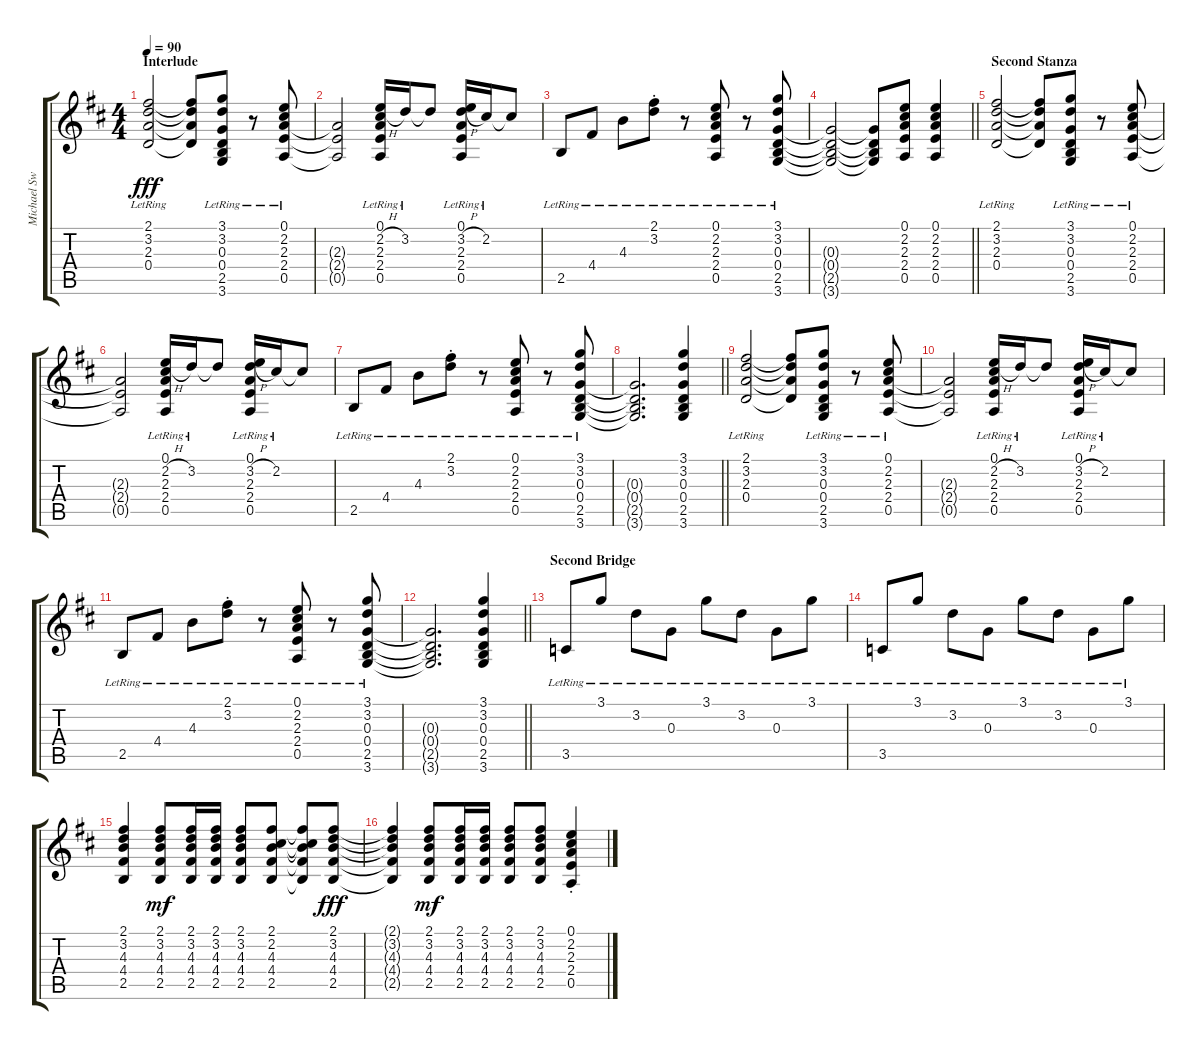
\track ("Michael Sweet [Acoustic Guitar]" "Michael Sw") {instrument acousticguitarsteel}
\staff {score tabs}
\tuning (E4 B3 G3 D3 A2 E2) {hide}
\ts (4 4)
\section ("" "Interlude")
\tempo 90
\clef g2
\ks d
(2.1{lr} 3.2{lr} 2.3{lr} 0.4{lr}).2{dy fff} (2.1{t} 3.2{t} 2.3{t} 0.4{t}).8 (3.1 3.2 0.3{lr} 0.4{lr} 2.5 3.6{lr}).8 r.8 (0.1 2.2 2.3{lr} 2.4{lr} 0.5{lr}).8 |
(2.3{t} 2.4{t} 0.5{t}).2 (0.1 2.2{h lr} 2.3{lr} 2.4{lr} 0.5).16 3.2{lr}.16 3.2{t}.8 (0.1 3.2{h lr} 2.3{lr} 2.4{lr} 0.5).16 2.2{lr}.16 2.2{t}.8 |
2.5{lr}.8 4.4{lr}.8 4.3{lr}.8 (2.1{st lr} 3.2{st lr}).8 r.8 (0.1 2.2 2.3{lr} 2.4{lr} 0.5{lr}).8 r.8 (3.1 3.2 0.3{lr} 0.4{lr} 2.5{lr} 3.6{lr}).8 |
\barLineRight lightlight
(0.3{t} 0.4{t} 2.5{t} 3.6{t}).2 (0.3{t} 0.4{t} 2.5{t} 3.6{t}).8 (0.1 2.2 2.3 2.4 0.5).8 (0.1 2.2 2.3 2.4 0.5).4 |
\section ("" "Second Stanza")
(2.1{lr} 3.2{lr} 2.3{lr} 0.4{lr}).2 (2.1{t} 3.2{t} 2.3{t} 0.4{t}).8 (3.1 3.2 0.3{lr} 0.4{lr} 2.5 3.6{lr}).8 r.8 (0.1 2.2 2.3{lr} 2.4{lr} 0.5{lr}).8 |
(2.3{t} 2.4{t} 0.5{t}).2 (0.1 2.2{h lr} 2.3{lr} 2.4{lr} 0.5).16 3.2{lr}.16 3.2{t}.8 (0.1 3.2{h lr} 2.3{lr} 2.4{lr} 0.5).16 2.2{lr}.16 2.2{t}.8 |
2.5{lr}.8 4.4{lr}.8 4.3{lr}.8 (2.1{st lr} 3.2{st lr}).8 r.8 (0.1 2.2 2.3{lr} 2.4{lr} 0.5{lr}).8 r.8 (3.1 3.2 0.3{lr} 0.4{lr} 2.5{lr} 3.6{lr}).8 |
\barLineRight lightlight
(0.3{t} 0.4{t} 2.5{t} 3.6{t}).2{d} (3.1 3.2 0.3 0.4 2.5 3.6).4 |
(2.1{lr} 3.2{lr} 2.3{lr} 0.4{lr}).2 (2.1{t} 3.2{t} 2.3{t} 0.4{t}).8 (3.1 3.2 0.3{lr} 0.4{lr} 2.5{lr} 3.6{lr}).8 r.8 (0.1 2.2 2.3{lr} 2.4{lr} 0.5{lr}).8 |
(2.3{t} 2.4{t} 0.5{t}).2 (0.1 2.2{h lr} 2.3{lr} 2.4{lr} 0.5).16 3.2{lr}.16 3.2{t}.8 (0.1 3.2{h lr} 2.3{lr} 2.4{lr} 0.5).16 2.2{lr}.16 2.2{t}.8 |
2.5{lr}.8 4.4{lr}.8 4.3{lr}.8 (2.1{st lr} 3.2{st lr}).8 r.8 (0.1 2.2 2.3{lr} 2.4{lr} 0.5{lr}).8 r.8 (3.1 3.2 0.3{lr} 0.4{lr} 2.5{lr} 3.6{lr}).8 |
\barLineRight lightlight
(0.3{t} 0.4{t} 2.5{t} 3.6{t}).2{d} (3.1 3.2 0.3 0.4 2.5 3.6).4 |
\section ("" "Second Bridge")
3.5{lr}.8 3.1{lr}.8 3.2{lr}.8 0.3{lr}.8 3.1{lr}.8 3.2{lr}.8 0.3{lr}.8 3.1{lr}.8 |
3.5{lr}.8 3.1{lr}.8 3.2{lr}.8 0.3{lr}.8 3.1{lr}.8 3.2{lr}.8 0.3{lr}.8 3.1{lr}.8 |
(2.1 3.2 4.3 4.4 2.5).4 (2.1 3.2 4.3 4.4 2.5).8{dy mf} (2.1 3.2 4.3 4.4 2.5).16 (2.1 3.2 4.3 4.4 2.5).16 (2.1 3.2 4.3 4.4 2.5).8 (2.1 2.2 4.3 4.4 2.5).8 (2.1{t} 2.2{t} 4.3{t} 4.4{t} 2.5{t}).8 (2.1 3.2 4.3 4.4 2.5).8{dy fff} |
(2.1{t} 3.2{t} 4.3{t} 4.4{t} 2.5{t}).4 (2.1 3.2 4.3 4.4 2.5).8{dy mf} (2.1 3.2 4.3 4.4 2.5).16 (2.1 3.2 4.3 4.4 2.5).16 (2.1 3.2 4.3 4.4 2.5).8 (2.1 3.2 4.3 4.4 2.5).8 (0.1{st} 2.2{st} 2.3{st} 2.4{st} 0.5{st}).4
